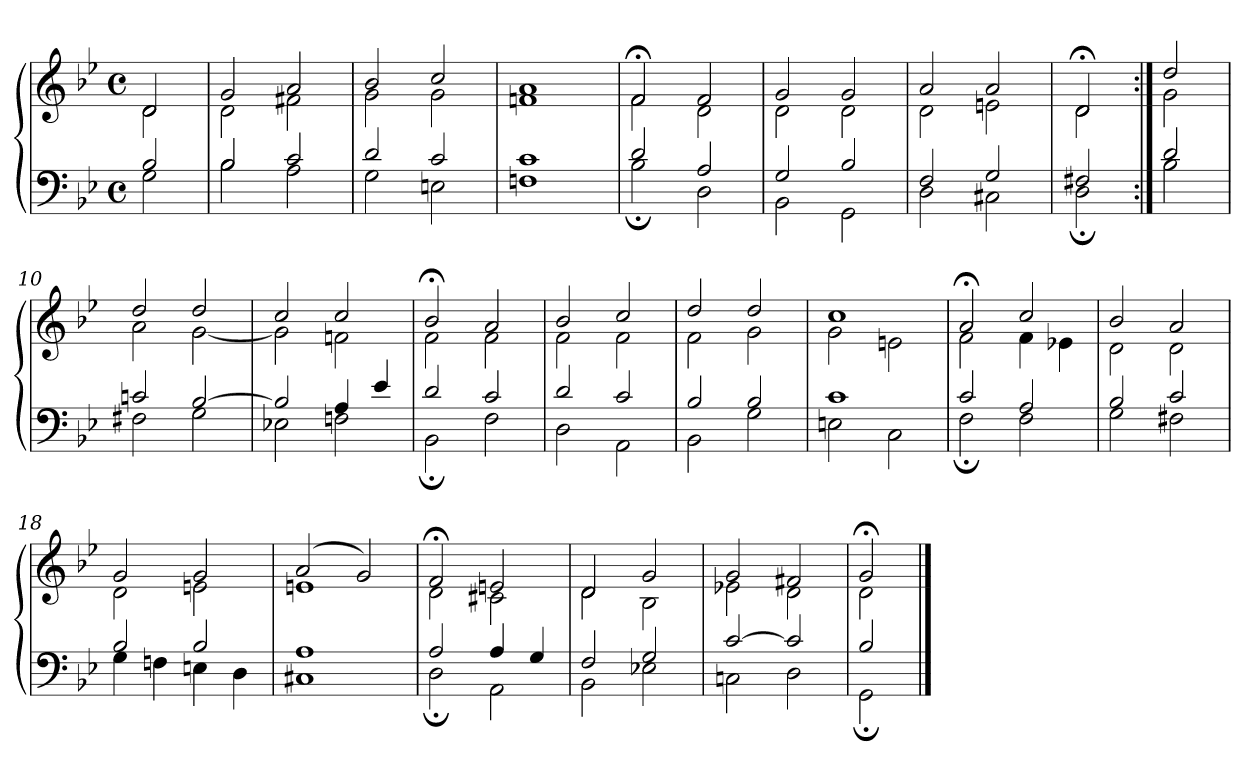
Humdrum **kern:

**kern	**kern
*part1	*part1
*staff2	*staff1
*clefF4	*clefG2
*k[b-e-]	*k[b-e-]
*M4/4	*M4/4
*met(c)	*met(c)
=1	=1
*^	*^
2B-	2G	2d	2d
=2	=2	=2	=2
2B-	2B-	2g	2d
2c	2A	2a	2f#X
=3	=3	=3	=3
2d	2G	2b-	2g
2c	2En	2cc	2g
=4	=4	=4	=4
1c	1Fn	1a	1fn
=5	=5	=5	=5
2d	2B-;	2f;<	2f
2A	2D	2f	2d
=6	=6	=6	=6
2G	2BB-	2g	2d
2B-	2GG	2g	2d
=7	=7	=7	=7
2F	2D	2a	2d
2G	2C#X	2a	2en
=8	=8	=8	=8
2F#X	2D;	2d;<	2d
!!LO:LB:g=z	!!
=9:|!	=9:|!	=9:|!	=9:|!
2d	2B-	2dd	2g
=10	=10	=10	=10
2cn	2F#X	2dd	2a
[2B-	2G	2dd	[2g
=11	=11	=11	=11
2B-]	2E-X	2cc	2g]
4A	2Fn	2cc	2fn
4e-	.	.	.
=12	=12	=12	=12
2d	2BB-;	2b-;<	2f
2c	2F	2a	2f
=13	=13	=13	=13
2d	2D	2b-	2f
2c	2AA	2cc	2f
=14	=14	=14	=14
2B-	2BB-	2dd	2f
2B-	2G	2dd	2g
=15	=15	=15	=15
1c	2En	1cc	2g
.	2C	.	2en
=16	=16	=16	=16
2c	2F;	2a;<	2f
2A	2F	2cc	4f
.	.	.	4e-X
!!LO:LB:g=z	!!
=17	=17	=17	=17
2B-	2G	2b-	2d
2c	2F#X	2a	2d
=18	=18	=18	=18
2B-	4G	2g	2d
.	4Fn	.	.
2B-	4En	2g	2en
.	4D	.	.
=19	=19	=19	=19
1A	1C#X	(2a	1en
.	.	2g)	.
=20	=20	=20	=20
2A	2D;	2f;<	2d
4A	2AA	2en	2c#X
4G	.	.	.
=21	=21	=21	=21
2F	2BB-	2d	2d
2G	2E-X	2g	2B-
=22	=22	=22	=22
[2c	2Cn	2g	2e-X
2c]	2D	2f#X	2d
=23	=23	=23	=23
2B-	2GG;	2g;<	2d
*v	*v	*	*
*	*v	*v
==	==
*-	*-
